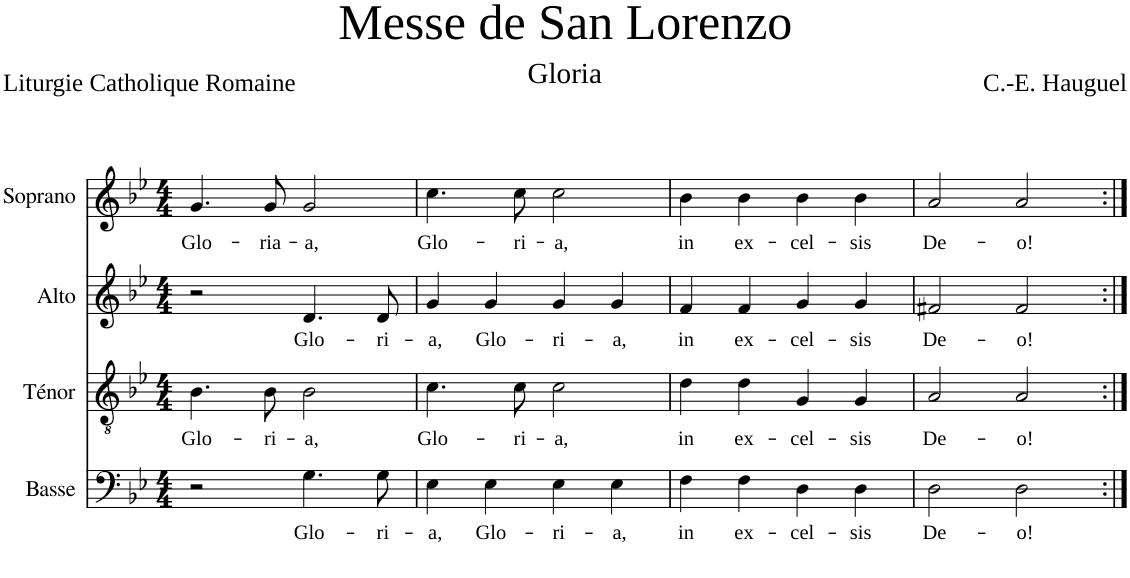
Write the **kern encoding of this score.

**kern	**text	**kern	**text	**kern	**text	**kern	**text
*part4	*part4	*part3	*part3	*part2	*part2	*part1	*part1
*staff4	*staff4	*staff3	*staff3	*staff2	*staff2	*staff1	*staff1
*I"Basse	*	*I"Ténor	*	*I"Alto	*	*I"Soprano	*
*I'B.	*	*I'T.	*	*I'A.	*	*I'S.	*
*clefF4	*	*clefGv2	*	*clefG2	*	*clefG2	*
*k[b-e-]	*	*k[b-e-]	*	*k[b-e-]	*	*k[b-e-]	*
*M4/4	*	*M4/4	*	*M4/4	*	*M4/4	*
=1	=1	=1	=1	=1	=1	=1	=1
!	!	!	!LO:LY:b	!	!	!	!LO:LY:b
2r	.	4.B-\	Glo-	2r	.	4.g/	Glo-
!	!	!	!LO:LY:b	!	!	!	!LO:LY:b
.	.	8B-\	-ri-	.	.	8g/	-ria-
!	!LO:LY:b	!	!LO:LY:b	!	!LO:LY:b	!	!LO:LY:b
4.G\	Glo-	2B-\	-a,	4.d/	Glo-	2g/	-a,
!	!LO:LY:b	!	!	!	!LO:LY:b	!	!
8G\	-ri-	.	.	8d/	-ri-	.	.
=2	=2	=2	=2	=2	=2	=2	=2
!	!LO:LY:b	!	!LO:LY:b	!	!LO:LY:b	!	!LO:LY:b
4E-\	-a,	4.c\	Glo-	4g/	-a,	4.cc\	Glo-
!	!LO:LY:b	!	!	!	!LO:LY:b	!	!
4E-\	Glo-	.	.	4g/	Glo-	.	.
!	!	!	!LO:LY:b	!	!	!	!LO:LY:b
.	.	8c\	-ri-	.	.	8cc\	-ri-
!	!LO:LY:b	!	!LO:LY:b	!	!LO:LY:b	!	!LO:LY:b
4E-\	-ri-	2c\	-a,	4g/	-ri-	2cc\	-a,
!	!LO:LY:b	!	!	!	!LO:LY:b	!	!
4E-\	-a,	.	.	4g/	-a,	.	.
=3	=3	=3	=3	=3	=3	=3	=3
!	!LO:LY:b	!	!LO:LY:b	!	!LO:LY:b	!	!LO:LY:b
4F\	in	4d\	in	4f/	in	4b-\	in
!	!LO:LY:b	!	!LO:LY:b	!	!LO:LY:b	!	!LO:LY:b
4F\	ex-	4d\	ex-	4f/	ex-	4b-\	ex-
!	!LO:LY:b	!	!LO:LY:b	!	!LO:LY:b	!	!LO:LY:b
4D\	-cel-	4G/	-cel-	4g/	-cel-	4b-\	-cel-
!	!LO:LY:b	!	!LO:LY:b	!	!LO:LY:b	!	!LO:LY:b
4D\	-sis	4G/	-sis	4g/	-sis	4b-\	-sis
=4	=4	=4	=4	=4	=4	=4	=4
!	!LO:LY:b	!	!LO:LY:b	!	!LO:LY:b	!	!LO:LY:b
2D\	De-	2A/	De-	2f#X/	De-	2a/	De-
!	!LO:LY:b	!	!LO:LY:b	!	!LO:LY:b	!	!LO:LY:b
2D\	-o!	2A/	-o!	2f#/	-o!	2a/	-o!
=:|!	=:|!	=:|!	=:|!	=:|!	=:|!	=:|!	=:|!
*-	*-	*-	*-	*-	*-	*-	*-
